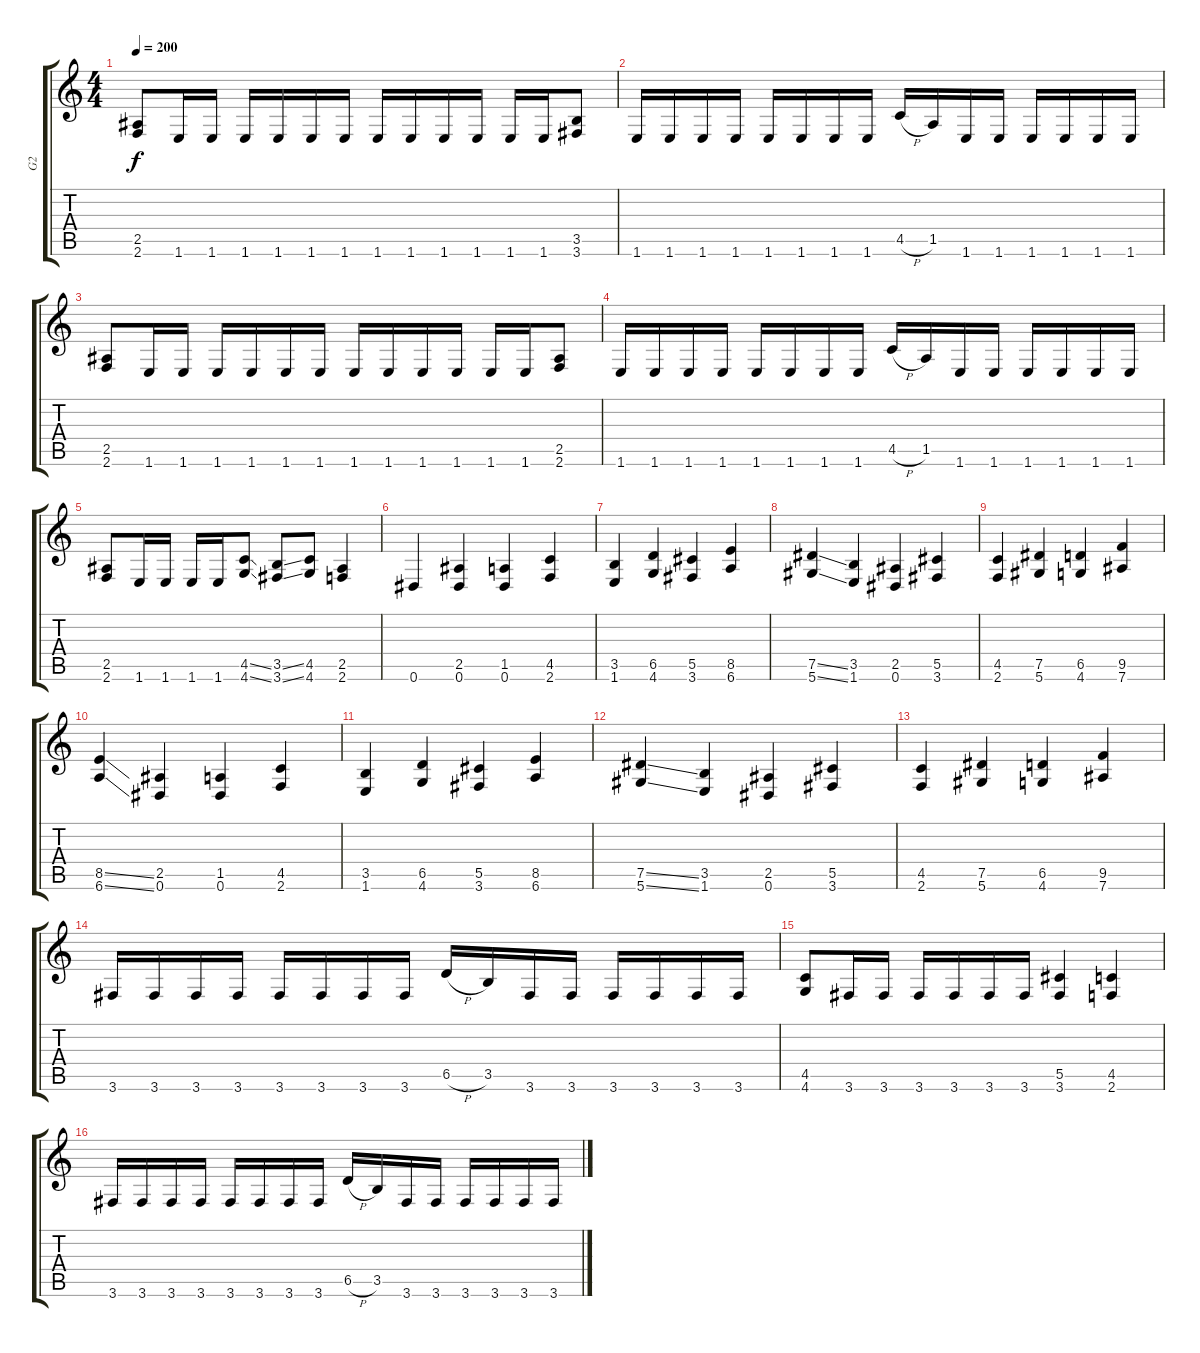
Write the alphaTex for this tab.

\track ("G2" "G2") {instrument distortionguitar}
\staff {score tabs}
\tuning (Eb4 Bb3 Gb3 Db3 Ab2 Eb2) {hide}
\ts (4 4)
\tempo 200
\clef g2
\ks c
(2.5 2.6).8{dy f} 1.6.16 1.6.16 1.6.16 1.6.16 1.6.16 1.6.16 1.6.16 1.6.16 1.6.16 1.6.16 1.6.16 1.6.16 (3.5 3.6).8 |
1.6.16 1.6.16 1.6.16 1.6.16 1.6.16 1.6.16 1.6.16 1.6.16 4.5{h}.16 1.5.16 1.6.16 1.6.16 1.6.16 1.6.16 1.6.16 1.6.16 |
(2.5 2.6).8 1.6.16 1.6.16 1.6.16 1.6.16 1.6.16 1.6.16 1.6.16 1.6.16 1.6.16 1.6.16 1.6.16 1.6.16 (2.5 2.6).8 |
1.6.16 1.6.16 1.6.16 1.6.16 1.6.16 1.6.16 1.6.16 1.6.16 4.5{h}.16 1.5.16 1.6.16 1.6.16 1.6.16 1.6.16 1.6.16 1.6.16 |
(2.5 2.6).8 1.6.16 1.6.16 1.6.16 1.6.16 (4.5{ss} 4.6{ss}).8 (3.5{ss} 3.6{ss}).8 (4.5 4.6).8 (2.5 2.6).4 |
0.6.4 (2.5 0.6).4 (1.5 0.6).4 (4.5 2.6).4 |
(3.5 1.6).4 (6.5 4.6).4 (5.5 3.6).4 (8.5 6.6).4 |
(7.5{ss} 5.6{ss}).4 (3.5 1.6).4 (2.5 0.6).4 (5.5 3.6).4 |
(4.5 2.6).4 (7.5 5.6).4 (6.5 4.6).4 (9.5 7.6).4 |
(8.5{ss} 6.6{ss}).4 (2.5 0.6).4 (1.5 0.6).4 (4.5 2.6).4 |
(3.5 1.6).4 (6.5 4.6).4 (5.5 3.6).4 (8.5 6.6).4 |
(7.5{ss} 5.6{ss}).4 (3.5 1.6).4 (2.5 0.6).4 (5.5 3.6).4 |
(4.5 2.6).4 (7.5 5.6).4 (6.5 4.6).4 (9.5 7.6).4 |
3.6.16 3.6.16 3.6.16 3.6.16 3.6.16 3.6.16 3.6.16 3.6.16 6.5{h}.16 3.5.16 3.6.16 3.6.16 3.6.16 3.6.16 3.6.16 3.6.16 |
(4.5 4.6).8 3.6.16 3.6.16 3.6.16 3.6.16 3.6.16 3.6.16 (5.5 3.6).4 (4.5 2.6).4 |
3.6.16 3.6.16 3.6.16 3.6.16 3.6.16 3.6.16 3.6.16 3.6.16 6.5{h}.16 3.5.16 3.6.16 3.6.16 3.6.16 3.6.16 3.6.16 3.6.16
